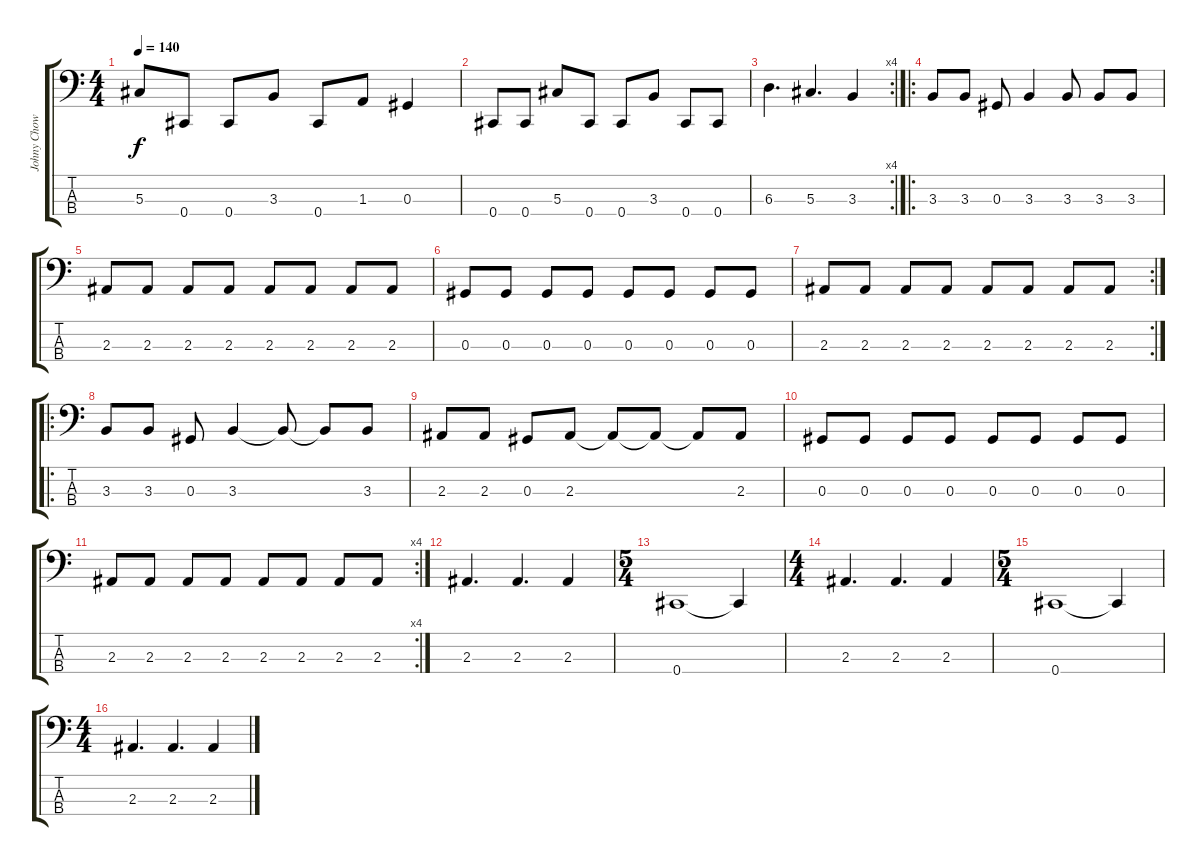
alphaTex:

\track ("Johny Chow (bass)" "Johny Chow") {instrument electricbassfinger}
\staff {score tabs}
\tuning (Gb2 Db2 Ab1 Db1) {hide}
\ts (4 4)
\tempo 140
\clef f4
\ks c
5.3.8{dy f} 0.4.8 0.4.8 3.3.8 0.4.8 1.3.8 0.3.4 |
0.4.8 0.4.8 5.3.8 0.4.8 0.4.8 3.3.8 0.4.8 0.4.8 |
\rc 4
6.3.4{d} 5.3.4{d} 3.3.4 |
\ro
3.3.8 3.3.8 0.3.8 3.3.4 3.3.8 3.3.8 3.3.8 |
2.3.8 2.3.8 2.3.8 2.3.8 2.3.8 2.3.8 2.3.8 2.3.8 |
0.3.8 0.3.8 0.3.8 0.3.8 0.3.8 0.3.8 0.3.8 0.3.8 |
\rc 2
2.3.8 2.3.8 2.3.8 2.3.8 2.3.8 2.3.8 2.3.8 2.3.8 |
\ro
3.3.8 3.3.8 0.3.8 3.3.4 3.3{t}.8 3.3{t}.8 3.3.8 |
2.3.8 2.3.8 0.3.8 2.3.8 2.3{t}.8 2.3{t}.8 2.3{t}.8 2.3.8 |
0.3.8 0.3.8 0.3.8 0.3.8 0.3.8 0.3.8 0.3.8 0.3.8 |
\rc 4
2.3.8 2.3.8 2.3.8 2.3.8 2.3.8 2.3.8 2.3.8 2.3.8 |
2.3.4{d} 2.3.4{d} 2.3.4 |
\ts (5 4)
0.4.1 0.4{t}.4 |
\ts (4 4)
2.3.4{d} 2.3.4{d} 2.3.4 |
\ts (5 4)
0.4.1 0.4{t}.4 |
\ts (4 4)
2.3.4{d} 2.3.4{d} 2.3.4
